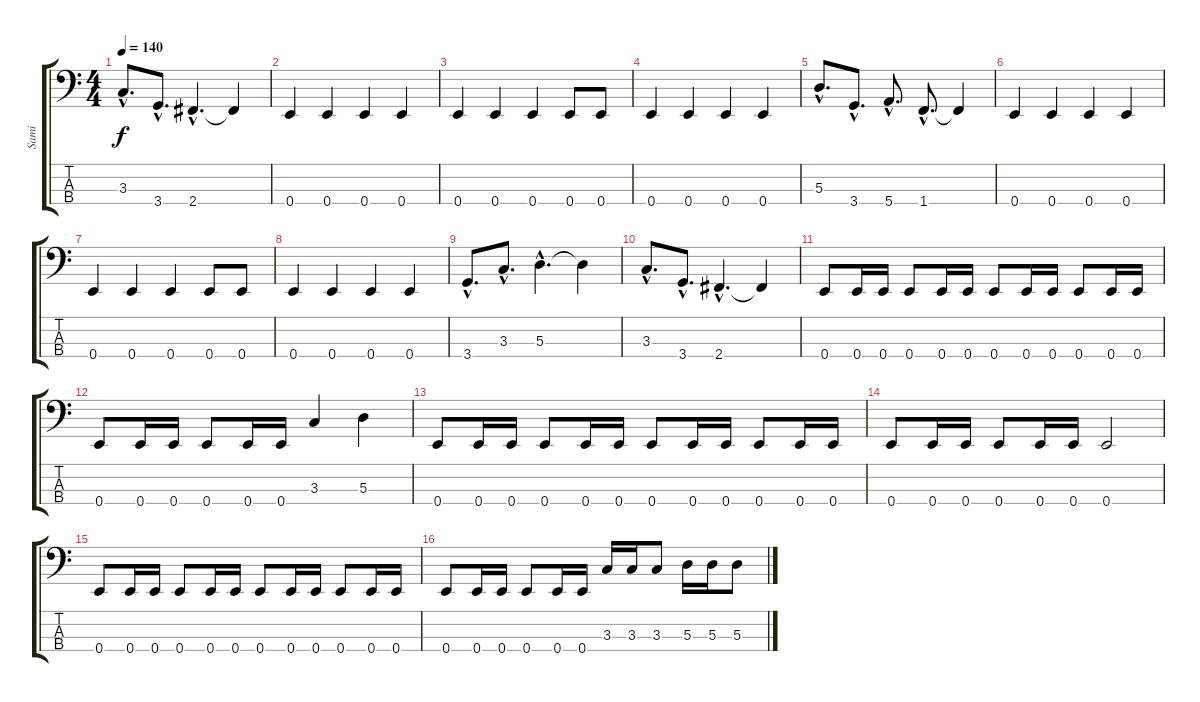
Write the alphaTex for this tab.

\track ("Sami" "Sami") {instrument electricbasspick}
\staff {score tabs}
\tuning (G2 D2 A1 E1) {hide}
\ts (4 4)
\tempo 140
\clef f4
\ks c
3.3{hac}.8{d dy f} 3.4{hac}.8{d} 2.4{hac}.4{d} 2.4{t}.4 |
0.4.4 0.4.4 0.4.4 0.4.4 |
0.4.4 0.4.4 0.4.4 0.4.8 0.4.8 |
0.4.4 0.4.4 0.4.4 0.4.4 |
5.3{hac}.8{d} 3.4{hac}.8{d} 5.4{hac}.8{d} 1.4{hac}.8{d} 1.4{t}.4 |
0.4.4 0.4.4 0.4.4 0.4.4 |
0.4.4 0.4.4 0.4.4 0.4.8 0.4.8 |
0.4.4 0.4.4 0.4.4 0.4.4 |
3.4{hac}.8{d} 3.3{hac}.8{d} 5.3{hac}.4{d} 5.3{t}.4 |
3.3{hac}.8{d} 3.4{hac}.8{d} 2.4{hac}.4{d} 2.4{t}.4 |
0.4.8 0.4.16 0.4.16 0.4.8 0.4.16 0.4.16 0.4.8 0.4.16 0.4.16 0.4.8 0.4.16 0.4.16 |
0.4.8 0.4.16 0.4.16 0.4.8 0.4.16 0.4.16 3.3.4 5.3.4 |
0.4.8 0.4.16 0.4.16 0.4.8 0.4.16 0.4.16 0.4.8 0.4.16 0.4.16 0.4.8 0.4.16 0.4.16 |
0.4.8 0.4.16 0.4.16 0.4.8 0.4.16 0.4.16 0.4.2 |
0.4.8 0.4.16 0.4.16 0.4.8 0.4.16 0.4.16 0.4.8 0.4.16 0.4.16 0.4.8 0.4.16 0.4.16 |
0.4.8 0.4.16 0.4.16 0.4.8 0.4.16 0.4.16 3.3.16 3.3.16 3.3.8 5.3.16 5.3.16 5.3.8
